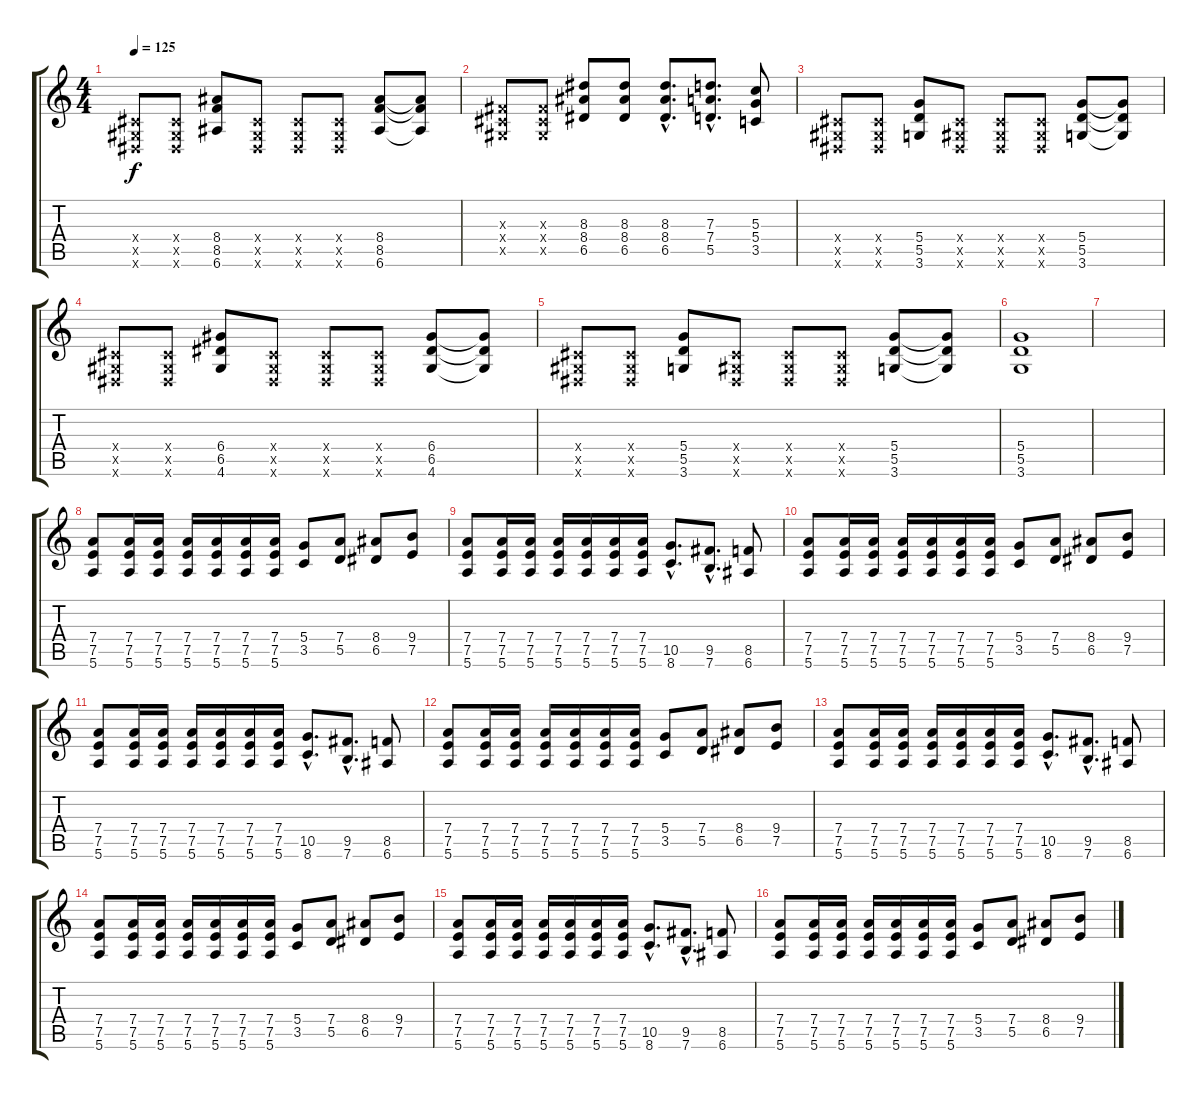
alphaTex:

\track "" {instrument overdrivenguitar}
\staff {score tabs}
\tuning (E4 B3 G3 D3 A2 E2) {hide}
\ts (4 4)
\tempo 125
\clef g2
\ks c
(-1.4{x} -1.5{x} -1.6{x}).8{dy f} (-1.4{x} -1.5{x} -1.6{x}).8 (8.4 8.5 6.6).8 (-1.4{x} -1.5{x} -1.6{x}).8 (-1.4{x} -1.5{x} -1.6{x}).8 (-1.4{x} -1.5{x} -1.6{x}).8 (8.4 8.5 6.6).8 (8.4{t} 8.5{t} 6.6{t}).8 |
(-1.3{x} -1.4{x} -1.5{x}).8 (-1.3{x} -1.4{x} -1.5{x}).8 (8.3 8.4 6.5).8 (8.3 8.4 6.5).8 (8.3{hac} 8.4{hac} 6.5{hac}).8{d} (7.3{hac} 7.4{hac} 5.5{hac}).8{d} (5.3 5.4 3.5).8 |
(-1.4{x} -1.5{x} -1.6{x}).8 (-1.4{x} -1.5{x} -1.6{x}).8 (5.4 5.5 3.6).8 (-1.4{x} -1.5{x} -1.6{x}).8 (-1.4{x} -1.5{x} -1.6{x}).8 (-1.4{x} -1.5{x} -1.6{x}).8 (5.4 5.5 3.6).8 (5.4{t} 5.5{t} 3.6{t}).8 |
(-1.4{x} -1.5{x} -1.6{x}).8 (-1.4{x} -1.5{x} -1.6{x}).8 (6.4 6.5 4.6).8 (-1.4{x} -1.5{x} -1.6{x}).8 (-1.4{x} -1.5{x} -1.6{x}).8 (-1.4{x} -1.5{x} -1.6{x}).8 (6.4 6.5 4.6).8 (6.4{t} 6.5{t} 4.6{t}).8 |
(-1.4{x} -1.5{x} -1.6{x}).8 (-1.4{x} -1.5{x} -1.6{x}).8 (5.4 5.5 3.6).8 (-1.4{x} -1.5{x} -1.6{x}).8 (-1.4{x} -1.5{x} -1.6{x}).8 (-1.4{x} -1.5{x} -1.6{x}).8 (5.4 5.5 3.6).8 (5.4{t} 5.5{t} 3.6{t}).8 |
(5.4 5.5 3.6).1 |
|
(7.4 7.5 5.6).8 (7.4 7.5 5.6).16 (7.4 7.5 5.6).16 (7.4 7.5 5.6).16 (7.4 7.5 5.6).16 (7.4 7.5 5.6).16 (7.4 7.5 5.6).16 (5.4 3.5).8 (7.4 5.5).8 (8.4 6.5).8 (9.4 7.5).8 |
(7.4 7.5 5.6).8 (7.4 7.5 5.6).16 (7.4 7.5 5.6).16 (7.4 7.5 5.6).16 (7.4 7.5 5.6).16 (7.4 7.5 5.6).16 (7.4 7.5 5.6).16 (10.5{hac} 8.6{hac}).8{d} (9.5{hac} 7.6{hac}).8{d} (8.5 6.6).8 |
(7.4 7.5 5.6).8 (7.4 7.5 5.6).16 (7.4 7.5 5.6).16 (7.4 7.5 5.6).16 (7.4 7.5 5.6).16 (7.4 7.5 5.6).16 (7.4 7.5 5.6).16 (5.4 3.5).8 (7.4 5.5).8 (8.4 6.5).8 (9.4 7.5).8 |
(7.4 7.5 5.6).8 (7.4 7.5 5.6).16 (7.4 7.5 5.6).16 (7.4 7.5 5.6).16 (7.4 7.5 5.6).16 (7.4 7.5 5.6).16 (7.4 7.5 5.6).16 (10.5{hac} 8.6{hac}).8{d} (9.5{hac} 7.6{hac}).8{d} (8.5 6.6).8 |
(7.4 7.5 5.6).8 (7.4 7.5 5.6).16 (7.4 7.5 5.6).16 (7.4 7.5 5.6).16 (7.4 7.5 5.6).16 (7.4 7.5 5.6).16 (7.4 7.5 5.6).16 (5.4 3.5).8 (7.4 5.5).8 (8.4 6.5).8 (9.4 7.5).8 |
(7.4 7.5 5.6).8 (7.4 7.5 5.6).16 (7.4 7.5 5.6).16 (7.4 7.5 5.6).16 (7.4 7.5 5.6).16 (7.4 7.5 5.6).16 (7.4 7.5 5.6).16 (10.5{hac} 8.6{hac}).8{d} (9.5{hac} 7.6{hac}).8{d} (8.5 6.6).8 |
(7.4 7.5 5.6).8 (7.4 7.5 5.6).16 (7.4 7.5 5.6).16 (7.4 7.5 5.6).16 (7.4 7.5 5.6).16 (7.4 7.5 5.6).16 (7.4 7.5 5.6).16 (5.4 3.5).8 (7.4 5.5).8 (8.4 6.5).8 (9.4 7.5).8 |
(7.4 7.5 5.6).8 (7.4 7.5 5.6).16 (7.4 7.5 5.6).16 (7.4 7.5 5.6).16 (7.4 7.5 5.6).16 (7.4 7.5 5.6).16 (7.4 7.5 5.6).16 (10.5{hac} 8.6{hac}).8{d} (9.5{hac} 7.6{hac}).8{d} (8.5 6.6).8 |
(7.4 7.5 5.6).8 (7.4 7.5 5.6).16 (7.4 7.5 5.6).16 (7.4 7.5 5.6).16 (7.4 7.5 5.6).16 (7.4 7.5 5.6).16 (7.4 7.5 5.6).16 (5.4 3.5).8 (7.4 5.5).8 (8.4 6.5).8 (9.4 7.5).8
